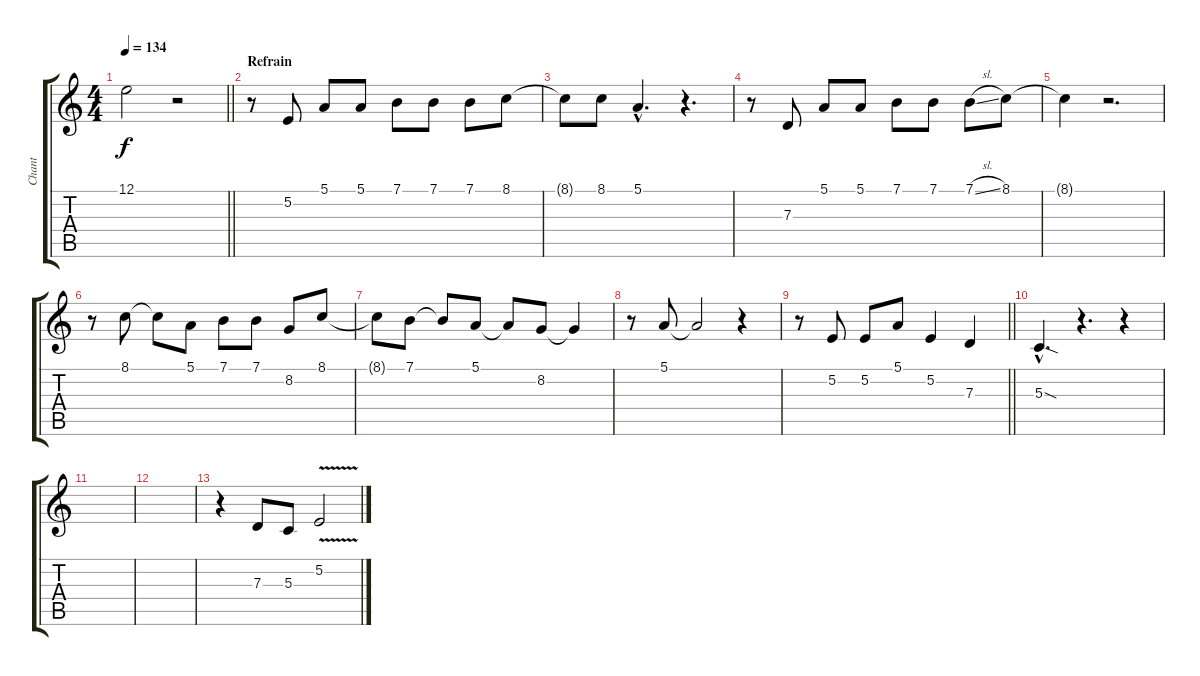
\track ("Chant" "Chant") {instrument trombone}
\staff {score tabs}
\tuning (E4 B3 G3 D3 A2 E2) {hide}
\ts (4 4)
\tempo 134
\clef g2
\barLineRight lightlight
\ks c
12.1{t}.2{dy f} r.2 |
\section ("" "Refrain")
r.8 5.2.8 5.1.8 5.1.8 7.1.8 7.1.8 7.1.8 8.1.8 |
8.1{t}.8 8.1.8 5.1{hac}.4{d} r.4{d} |
r.8 7.3.8 5.1.8 5.1.8 7.1.8 7.1.8 7.1{sl}.8 8.1.8 |
8.1{t}.4 r.2{d} |
r.8 8.1.8 8.1{t}.8 5.1.8 7.1.8 7.1.8 8.2.8 8.1.8 |
8.1{t}.8 7.1.8 7.1{t}.8 5.1.8 5.1{t}.8 8.2.8 8.2{t}.4 |
r.8 5.1.8 5.1{t}.2 r.4 |
\barLineRight lightlight
r.8 5.2.8 5.2.8 5.1.8 5.2.4 7.3.4 |
5.3{sod hac}.4{d} r.4{d} r.4 |
|
|
r.4 7.3.8 5.3.8 5.2{v}.2
